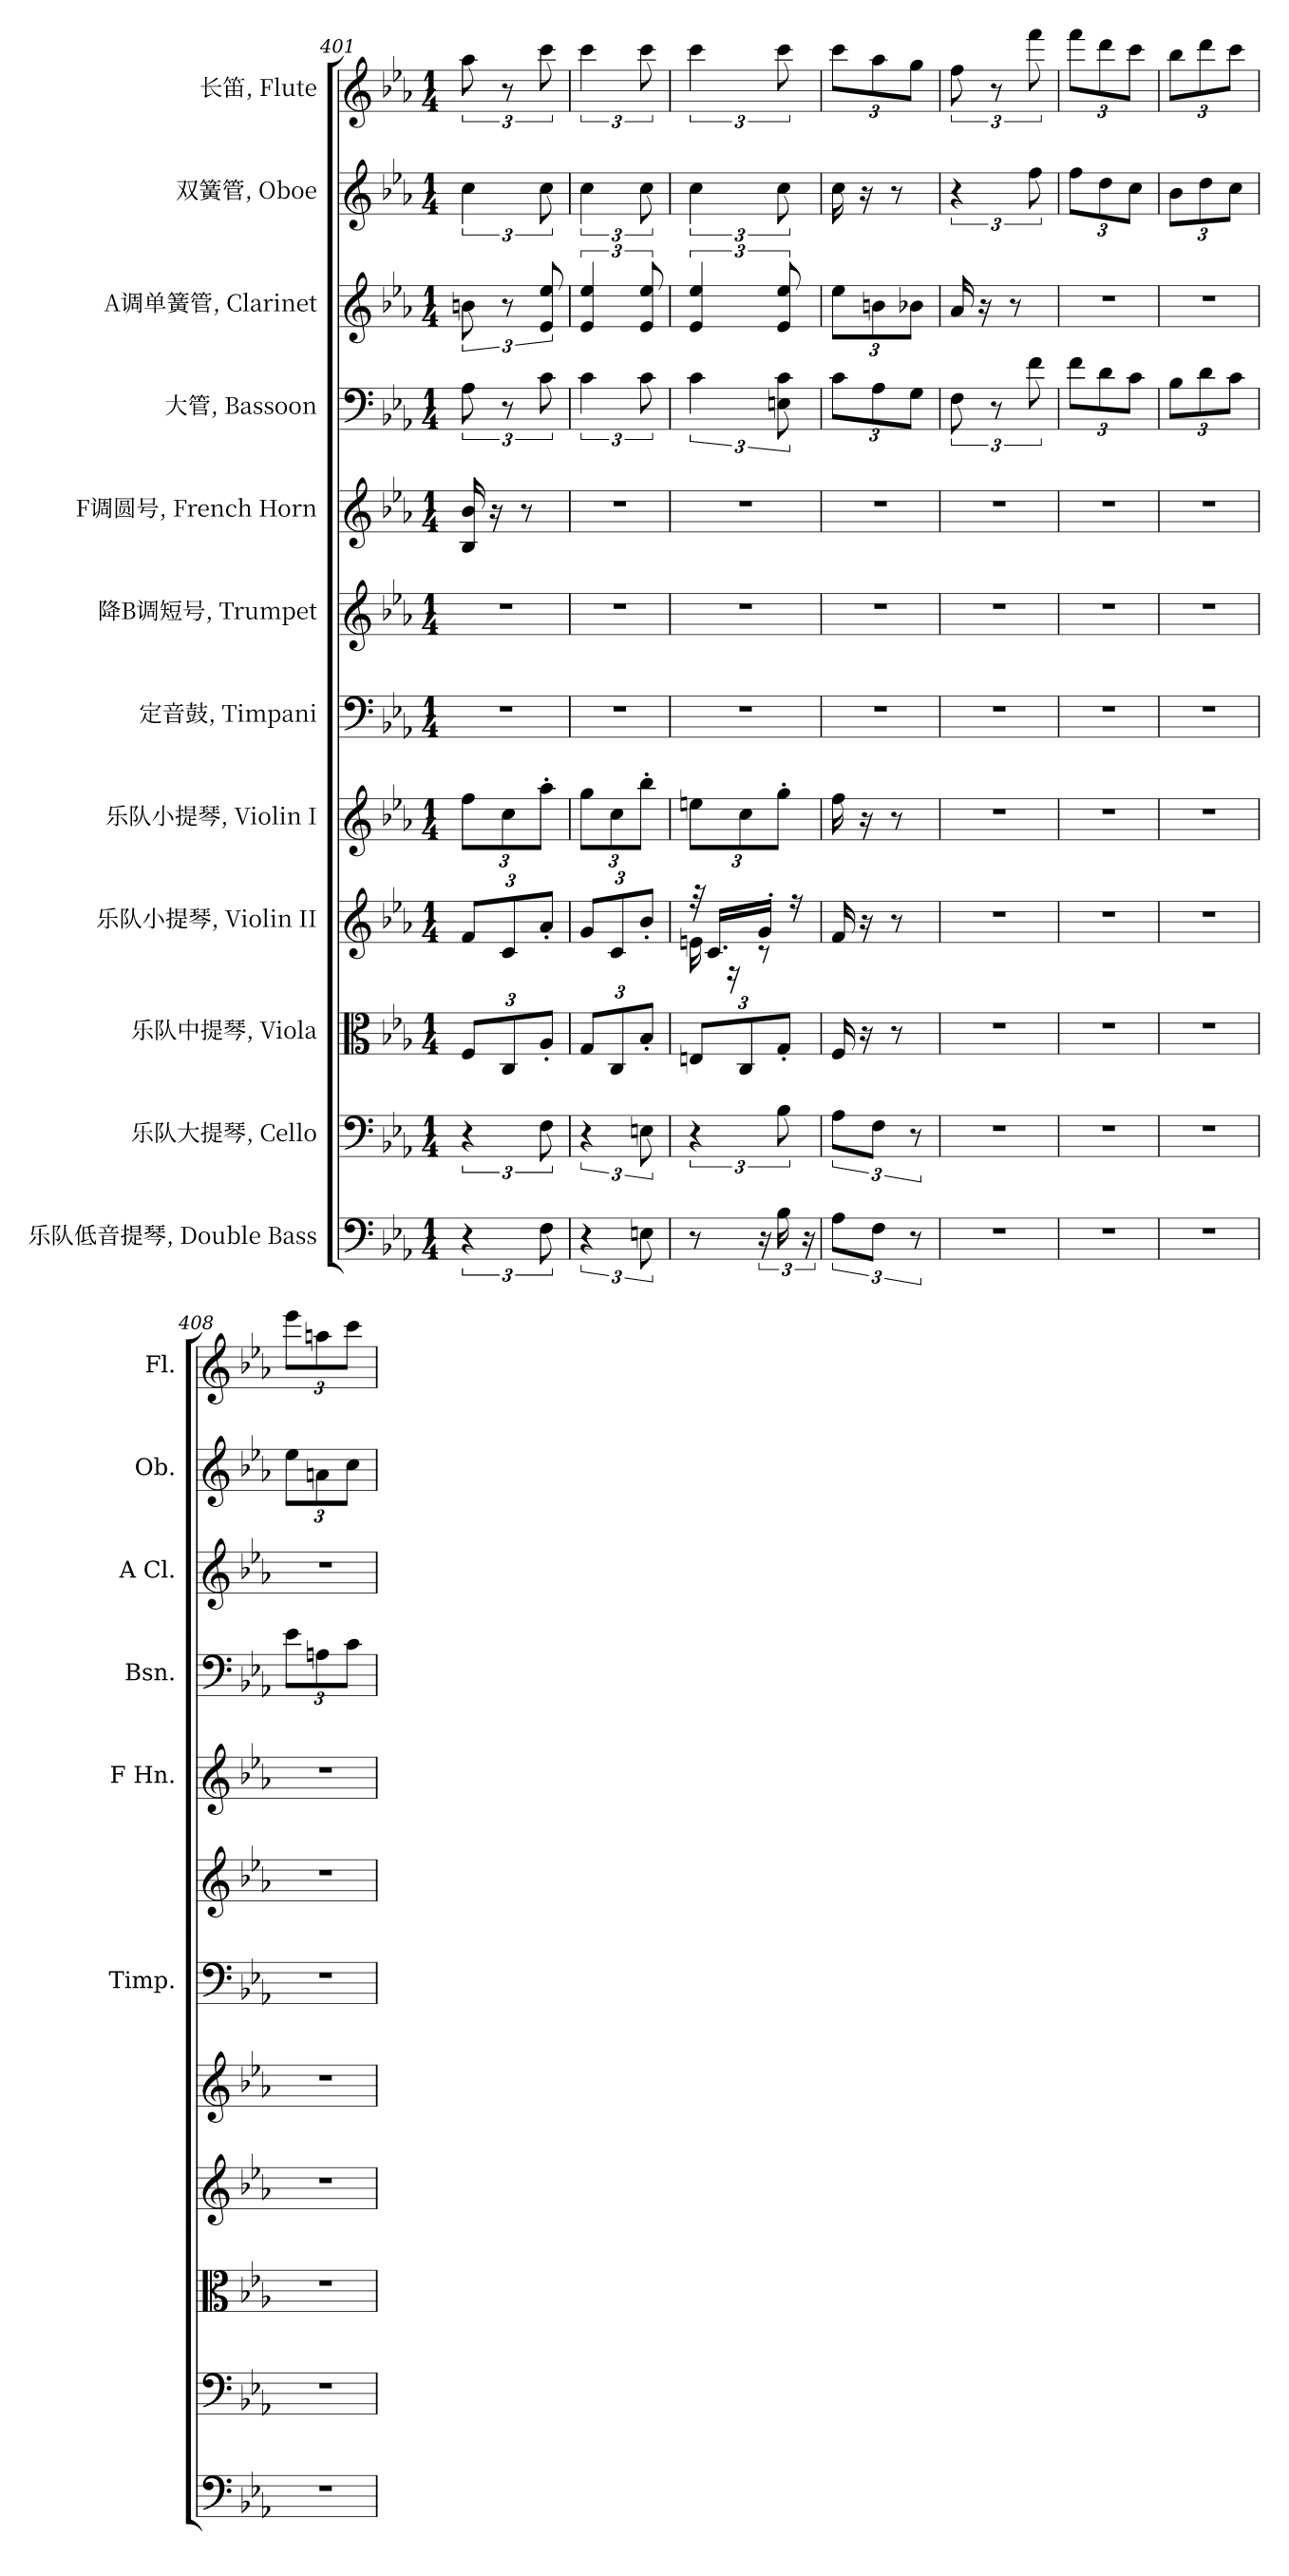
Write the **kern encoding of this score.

**kern	**kern	**kern	**kern	**kern	**kern	**kern	**kern	**kern	**kern	**kern	**kern
*part12	*part11	*part10	*part9	*part8	*part7	*part6	*part5	*part4	*part3	*part2	*part1
*staff12	*staff11	*staff10	*staff9	*staff8	*staff7	*staff6	*staff5	*staff4	*staff3	*staff2	*staff1
*I"乐队低音提琴, Double Bass	*I"乐队大提琴, Cello	*I"乐队中提琴, Viola	*I"乐队小提琴, Violin II	*I"乐队小提琴, Violin I	*I"定音鼓, Timpani	*I"降B调短号, Trumpet	*I"F调圆号, French Horn	*I"大管, Bassoon	*I"A调单簧管, Clarinet	*I"双簧管, Oboe	*I"长笛, Flute
*	*	*	*	*	*I'Timp.	*	*I'F Hn.	*I'Bsn.	*I'A Cl.	*I'Ob.	*I'Fl.
*clefF4	*clefF4	*clefC3	*clefG2	*clefG2	*clefF4	*clefG2	*clefG2	*clefF4	*clefG2	*clefG2	*clefG2
*ITrd7c12	*	*	*	*	*	*ITrd1c2	*ITrd4c7	*	*ITrd2c3	*	*
*k[b-e-a-]	*k[b-e-a-]	*k[b-e-a-]	*k[b-e-a-]	*k[b-e-a-]	*k[b-e-a-]	*k[b-e-a-d-g-]	*k[b-e-a-d-]	*k[b-e-a-]	*k[]	*k[b-e-a-]	*k[b-e-a-]
*M1/4	*M1/4	*M1/4	*M1/4	*M1/4	*M1/4	*M1/4	*M1/4	*M1/4	*M1/4	*M1/4	*M1/4
*	*	*Xbrackettup	*Xbrackettup	*Xbrackettup	*	*	*	*	*	*	*
=401	=401	=401	=401	=401	=401	=401	=401	=401	=401	=401	=401
6r	6r	12F/L	12f/L	12ff\L	4r	4r	16E-/ 16e-/	12A-\	12g#X\	6cc\	12aa-\
.	.	.	.	.	.	.	16r	.	.	.	.
.	.	12C/	12c/	12cc\	.	.	.	12r	12r	.	12r
.	.	.	.	.	.	.	8r	.	.	.	.
12FF\	12F\	12A-'/J	12a-'/J	12aa-'\J	.	.	.	12c\	12c/ 12cc/	12cc\	12ccc\
!!LO:PB:g=z
=402	=402	=402	=402	=402	=402	=402	=402	=402	=402	=402	=402
6r	6r	12G/L	12g/L	12gg\L	4r	4r	4r	6c\	6c/ 6cc/	6cc\	6ccc\
.	.	12C/	12c/	12cc\	.	.	.	.	.	.	.
12EEn\	12En\	12B-'/J	12b-'/J	12bb-'\J	.	.	.	12c\	12c/ 12cc/	12cc\	12ccc\
=403	=403	=403	=403	=403	=403	=403	=403	=403	=403	=403	=403
*	*	*	*^	*	*	*	*	*	*	*	*
8r	6r	12En/L	32r	16en\	12een\L	4r	4r	4r	6c\	6c/ 6cc/	6cc\	6ccc\
.	.	.	16.c/LL	.	.	.	.	.	.	.	.	.
.	.	.	.	16r	.	.	.	.	.	.	.	.
.	.	12C/	.	.	12cc\	.	.	.	.	.	.	.
24r	.	.	16g'/JJ	8r	.	.	.	.	.	.	.	.
24BB-\	12B-\	12G'/J	.	.	12gg'\J	.	.	.	12En\ 12c\	12c/ 12cc/	12cc\	12ccc\
.	.	.	16r	.	.	.	.	.	.	.	.	.
24r	.	.	.	.	.	.	.	.	.	.	.	.
*	*	*	*v	*v	*	*	*	*	*	*	*	*
=404	=404	=404	=404	=404	=404	=404	=404	=404	=404	=404	=404
*	*	*	*	*	*	*	*	*Xbrackettup	*Xbrackettup	*	*Xbrackettup
12AA-\L	12A-\L	16F/	16f/	16ff\	4r	4r	4r	12c\L	12cc\L	16cc\	12ccc\L
.	.	16r	16r	16r	.	.	.	.	.	16r	.
12FF\J	12F\J	.	.	.	.	.	.	12A-\	12g#X\	.	12aa-\
.	.	8r	8r	8r	.	.	.	.	.	8r	.
12r	12r	.	.	.	.	.	.	12G\J	12gn\J	.	12gg\J
=405	=405	=405	=405	=405	=405	=405	=405	=405	=405	=405	=405
*	*	*	*	*	*	*	*	*brackettup	*	*	*brackettup
4r	4r	4r	4r	4r	4r	4r	4r	12F\	16f/	6r	12ff\
.	.	.	.	.	.	.	.	.	16r	.	.
.	.	.	.	.	.	.	.	12r	.	.	12r
.	.	.	.	.	.	.	.	.	8r	.	.
.	.	.	.	.	.	.	.	12f\	.	12ff\	12fff\
=406	=406	=406	=406	=406	=406	=406	=406	=406	=406	=406	=406
*	*	*	*	*	*	*	*	*Xbrackettup	*	*Xbrackettup	*Xbrackettup
4r	4r	4r	4r	4r	4r	4r	4r	12f\L	4r	12ff\L	12fff\L
.	.	.	.	.	.	.	.	12d\	.	12dd\	12ddd\
.	.	.	.	.	.	.	.	12c\J	.	12cc\J	12ccc\J
=407	=407	=407	=407	=407	=407	=407	=407	=407	=407	=407	=407
4r	4r	4r	4r	4r	4r	4r	4r	12B-\L	4r	12b-\L	12bb-\L
.	.	.	.	.	.	.	.	12d\	.	12dd\	12ddd\
.	.	.	.	.	.	.	.	12c\J	.	12cc\J	12ccc\J
=408	=408	=408	=408	=408	=408	=408	=408	=408	=408	=408	=408
4r	4r	4r	4r	4r	4r	4r	4r	12e-\L	4r	12ee-\L	12eee-\L
.	.	.	.	.	.	.	.	12An\	.	12an\	12aan\
.	.	.	.	.	.	.	.	12c\J	.	12cc\J	12ccc\J
=	=	=	=	=	=	=	=	=	=	=	=
*-	*-	*-	*-	*-	*-	*-	*-	*-	*-	*-	*-
